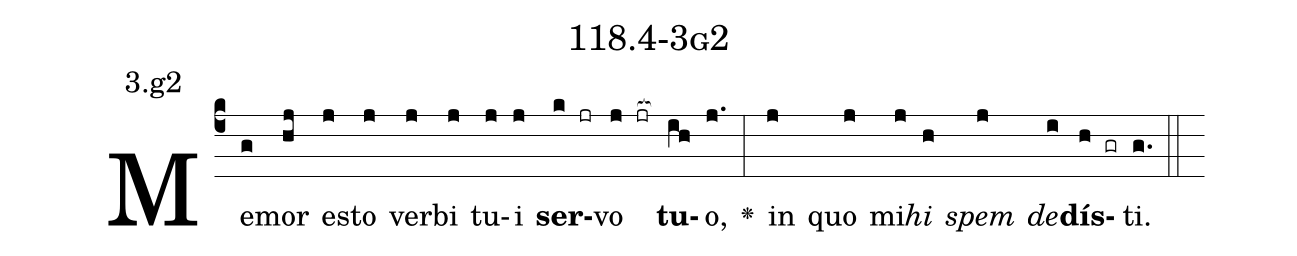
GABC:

name: 118.4-3g2;
annotation: 3.g2;
%%
(c4)Me(g)mor(hj) es(j)to(j) ver(j)bi(j) tu(j)i(j) <b>ser</b>(k jr)vo(j jr[ocb:1{]) <b>tu</b>(ih[ocb:0}])o,(j.) <v>\greheightstar</v>(:) in(j) quo(j) mi(j)<i>hi</i>(h) <i>spem</i>(j) <i>de</i>(i)<b>dís</b>(h gr)ti.(g.) (::)


%E(j) u(h) o(j) u(i) a(h) e.(g.) (::)
